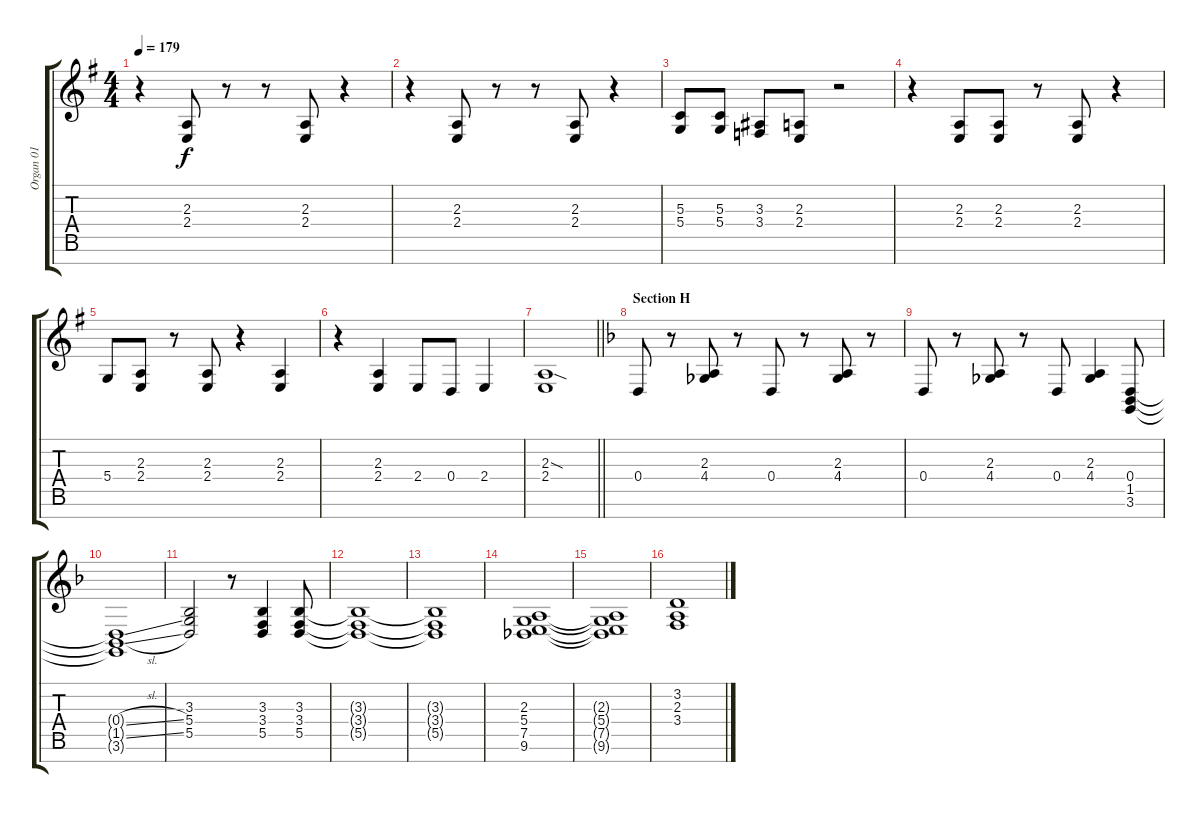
\track ("Organ 01" "Organ 01") {instrument drawbarorgan}
\staff {score tabs}
\tuning (E4 B3 G3 D3 A2 E2 B1) {hide}
\ts (4 4)
\tempo 179
\clef g2
\ks g
r.4{dy f} (2.3 2.4).8 r.8 r.8 (2.3 2.4).8 r.4 |
r.4 (2.3 2.4).8 r.8 r.8 (2.3 2.4).8 r.4 |
(5.3 5.4).8 (5.3 5.4).8 (3.3 3.4).8 (2.3 2.4).8 r.2 |
r.4 (2.3 2.4).8 (2.3 2.4).8 r.8 (2.3 2.4).8 r.4 |
5.4.8 (2.3 2.4).8 r.8 (2.3 2.4).8 r.4 (2.3 2.4).4 |
r.4 (2.3 2.4).4 2.4.8 0.4.8 2.4.4 |
\barLineRight lightlight
(2.3{sod} 2.4).1 |
\section ("" "Section H")
\ks dminor
0.4.8 r.8 (2.3 4.4).8 r.8 0.4.8 r.8 (2.3 4.4).8 r.8 |
0.4.8 r.8 (2.3 4.4).8 r.8 0.4.8 (2.3 4.4).4 (0.4 1.5 3.6).8 |
(0.4{sl t} 1.5{sl t} 3.6{t}).1 |
(3.3 5.4 5.5).2 r.8 (3.3 3.4 5.5).4 (3.3 3.4 5.5).8 |
(3.3{t} 3.4{t} 5.5{t}).1 |
(3.3{t} 3.4{t} 5.5{t}).1 |
(2.3 5.4 7.5 9.6).1 |
(2.3{t} 5.4{t} 7.5{t} 9.6{t}).1 |
(3.2 2.3 3.4).1
